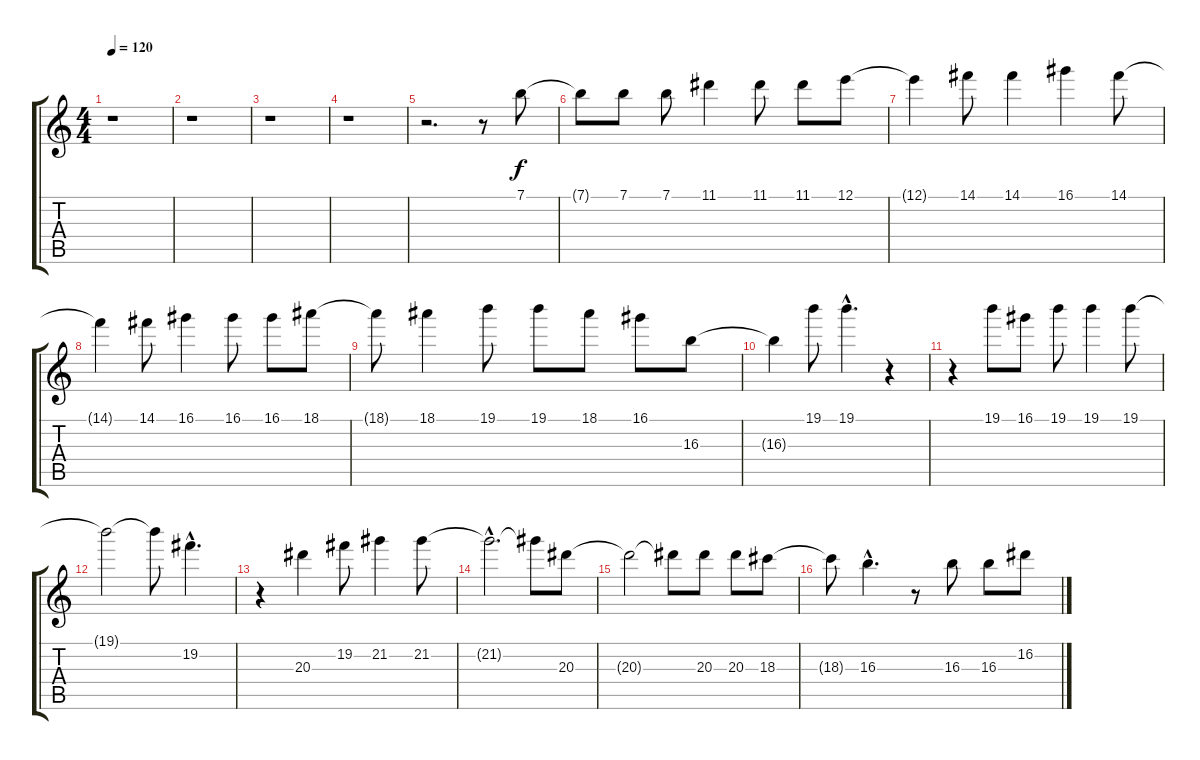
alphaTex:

\track "" {instrument overdrivenguitar}
\staff {score tabs}
\tuning (E4 B3 G3 D3 A2 E2) {hide}
\ts (4 4)
\tempo 120
\clef g2
\ks c
r.1{dy f} |
r.1 |
r.1 |
r.1 |
r.2{d} r.8 7.1.8 |
7.1{t}.8 7.1.8 7.1.8 11.1.4 11.1.8 11.1.8 12.1.8 |
12.1{t}.4 14.1.8 14.1.4 16.1.4 14.1.8 |
14.1{t}.4 14.1.8 16.1.4 16.1.8 16.1.8 18.1.8 |
18.1{t}.8 18.1.4 19.1.8 19.1.8 18.1.8 16.1.8 16.3.8 |
16.3{t}.4 19.1.8 19.1{hac}.4{d} r.4 |
r.4 19.1.8 16.1.8 19.1.8 19.1.4 19.1.8 |
19.1{t}.2 19.1{t}.8 19.2{hac}.4{d} |
r.4 20.3.4 19.2.8 21.2.4 21.2.8 |
21.2{hac t}.2{d} 21.2{t}.8 20.3.8 |
20.3{t}.2 20.3{t}.8 20.3.8 20.3.8 18.3.8 |
18.3{t}.8 16.3{hac}.4{d} r.8 16.3.8 16.3.8 16.2.8
